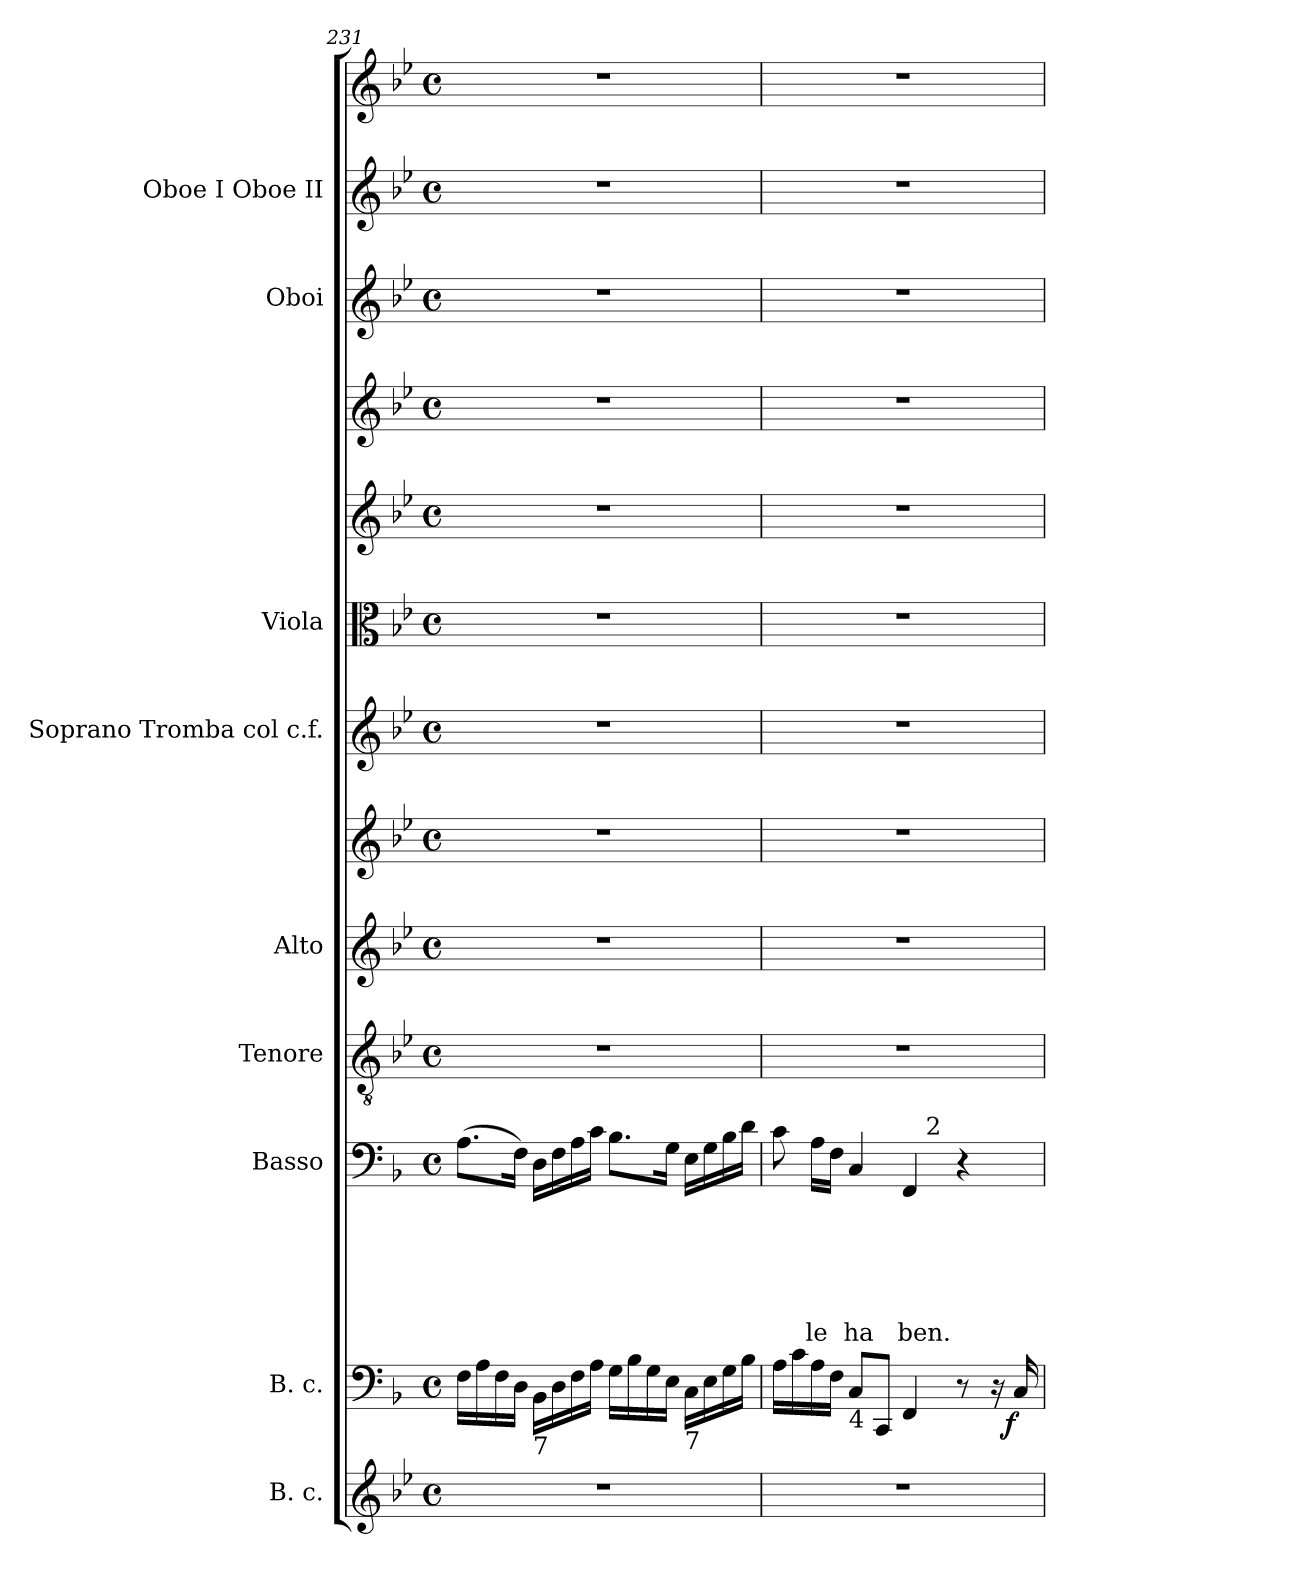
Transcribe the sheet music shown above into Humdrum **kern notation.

**kern	**kern	**dynam	**kern	**text	**text	**text	**text	**text	**text	**kern	**kern	**kern	**kern	**kern	**kern	**kern	**kern	**kern	**kern
*part12	*part11	*part11	*part10	*part10	*part10	*part10	*part10	*part10	*part10	*part9	*part8	*part7	*part6	*part5	*part4	*part3	*part2	*part1	*part1
*staff13	*staff12	*staff12	*staff11	*staff11	*staff11	*staff11	*staff11	*staff11	*staff11	*staff10	*staff9	*staff8	*staff7	*staff6	*staff5	*staff4	*staff3	*staff2	*staff1
*I"B. c.	*I"B. c.	*	*I"Basso	*	*	*	*	*	*	*I"Tenore	*I"Alto	*	*I"Soprano Tromba col c.f.	*I"Viola	*	*	*I"Oboi	*I"Oboe I Oboe II	*
*	*I'B. c.	*	*I'Basso	*	*	*	*	*	*	*I'Tenore	*I'Alto	*	*I'Soprano	*I'Viola	*	*	*	*I'Ob	*
!!LO:LB:g=z
*clefG2	*clefF4	*	*clefF4	*	*	*	*	*	*	*clefGv2	*clefG2	*clefG2	*clefG2	*clefC3	*clefG2	*clefG2	*clefG2	*clefG2	*clefG2
*k[b-e-]	*k[b-]	*	*k[b-]	*	*	*	*	*	*	*k[b-e-]	*k[b-e-]	*k[b-e-]	*k[b-e-]	*k[b-e-]	*k[b-e-]	*k[b-e-]	*k[b-e-]	*k[b-e-]	*k[b-e-]
*B-:	*F:	*	*F:	*	*	*	*	*	*	*B-:	*B-:	*B-:	*B-:	*B-:	*B-:	*B-:	*B-:	*B-:	*B-:
*M4/4	*M4/4	*	*M4/4	*	*	*	*	*	*	*M4/4	*M4/4	*M4/4	*M4/4	*M4/4	*M4/4	*M4/4	*M4/4	*M4/4	*M4/4
*met(c)	*met(c)	*	*met(c)	*	*	*	*	*	*	*met(c)	*met(c)	*met(c)	*met(c)	*met(c)	*met(c)	*met(c)	*met(c)	*met(c)	*met(c)
=231	=231	=231	=231	=231	=231	=231	=231	=231	=231	=231	=231	=231	=231	=231	=231	=231	=231	=231	=231
1r	16F\LL	.	(>8.A\L	.	.	.	.	.	.	1r	1r	1r	1r	1r	1r	1r	1r	1r	1r
.	16A\	.	.	.	.	.	.	.	.	.	.	.	.	.	.	.	.	.	.
.	16F\	.	.	.	.	.	.	.	.	.	.	.	.	.	.	.	.	.	.
.	16D\JJ	.	16F\Jk)	.	.	.	.	.	.	.	.	.	.	.	.	.	.	.	.
!	!LO:TX:b:t=7	!	!	!	!	!	!	!	!	!	!	!	!	!	!	!	!	!	!
.	16BB-\LL	.	16D\LL	.	.	.	.	.	.	.	.	.	.	.	.	.	.	.	.
.	16D\	.	16F\	.	.	.	.	.	.	.	.	.	.	.	.	.	.	.	.
.	16F\	.	16A\	.	.	.	.	.	.	.	.	.	.	.	.	.	.	.	.
.	16A\JJ	.	16c\JJ	.	.	.	.	.	.	.	.	.	.	.	.	.	.	.	.
.	16G\LL	.	8.B-\L	.	.	.	.	.	.	.	.	.	.	.	.	.	.	.	.
.	16B-\	.	.	.	.	.	.	.	.	.	.	.	.	.	.	.	.	.	.
.	16G\	.	.	.	.	.	.	.	.	.	.	.	.	.	.	.	.	.	.
.	16E\JJ	.	16G\Jk	.	.	.	.	.	.	.	.	.	.	.	.	.	.	.	.
!	!LO:TX:b:t=7	!	!	!	!	!	!	!	!	!	!	!	!	!	!	!	!	!	!
.	16C\LL	.	16E\LL	.	.	.	.	.	.	.	.	.	.	.	.	.	.	.	.
.	16E\	.	16G\	.	.	.	.	.	.	.	.	.	.	.	.	.	.	.	.
.	16G\	.	16B-\	.	.	.	.	.	.	.	.	.	.	.	.	.	.	.	.
.	16B-\JJ	.	16d\JJ	.	.	.	.	.	.	.	.	.	.	.	.	.	.	.	.
=232	=232	=232	=232	=232	=232	=232	=232	=232	=232	=232	=232	=232	=232	=232	=232	=232	=232	=232	=232
*	*^	*	*^	*	*	*	*	*	*	*	*	*	*	*	*	*	*	*	*
1r	16A>\LL	2ryy	.	8c\	2ryy	.	.	.	.	.	.	1r	1r	1r	1r	1r	1r	1r	1r	1r	1r
.	16c\	.	.	.	.	.	.	.	.	.	.	.	.	.	.	.	.	.	.	.	.
!	!	!	!	!	!	!	!	!	!	!	!LO:LY:b	!	!	!	!	!	!	!	!	!	!
.	16A\	.	.	16A\LL	.	.	.	.	.	.	le	.	.	.	.	.	.	.	.	.	.
.	16F\JJ	.	.	16F\JJ	.	.	.	.	.	.	.	.	.	.	.	.	.	.	.	.	.
!	!LO:TX:b:t=4	!	!	!	!	!	!	!	!	!	!	!	!	!	!	!	!	!	!	!	!
!	!	!	!	!	!	!	!	!	!	!	!LO:LY:b	!	!	!	!	!	!	!	!	!	!
.	8C</L	.	.	4C/	.	.	.	.	.	.	ha	.	.	.	.	.	.	.	.	.	.
.	8CC</J	.	.	.	.	.	.	.	.	.	.	.	.	.	.	.	.	.	.	.	.
!	!	!	!	!	!	!	!	!	!	!	!LO:LY:b	!	!	!	!	!	!	!	!	!	!
.	4FF/	4ryy	.	4FF/	16.ryy	.	.	.	.	.	ben.	.	.	.	.	.	.	.	.	.	.
!	!	!	!	!	!LO:TX:a:t=2	!	!	!	!	!	!	!	!	!	!	!	!	!	!	!	!
.	.	.	.	.	4ryy	.	.	.	.	.	.	.	.	.	.	.	.	.	.	.	.
.	8r	8ryy	.	4r	.	.	.	.	.	.	.	.	.	.	.	.	.	.	.	.	.
.	.	.	.	.	8ryy	.	.	.	.	.	.	.	.	.	.	.	.	.	.	.	.
.	16rC	32.ryy	.	.	.	.	.	.	.	.	.	.	.	.	.	.	.	.	.	.	.
!	!	!	!LO:DY:b	!	!	!	!	!	!	!	!	!	!	!	!	!	!	!	!	!	!
.	.	16ryy	f	.	.	.	.	.	.	.	.	.	.	.	.	.	.	.	.	.	.
.	16C/	.	.	.	.	.	.	.	.	.	.	.	.	.	.	.	.	.	.	.	.
.	.	.	.	.	32ryy	.	.	.	.	.	.	.	.	.	.	.	.	.	.	.	.
.	.	64ryy	.	.	.	.	.	.	.	.	.	.	.	.	.	.	.	.	.	.	.
*	*v	*v	*	*	*	*	*	*	*	*	*	*	*	*	*	*	*	*	*	*	*
*	*	*	*v	*v	*	*	*	*	*	*	*	*	*	*	*	*	*	*	*	*
=	=	=	=	=	=	=	=	=	=	=	=	=	=	=	=	=	=	=	=
*-	*-	*-	*-	*-	*-	*-	*-	*-	*-	*-	*-	*-	*-	*-	*-	*-	*-	*-	*-
